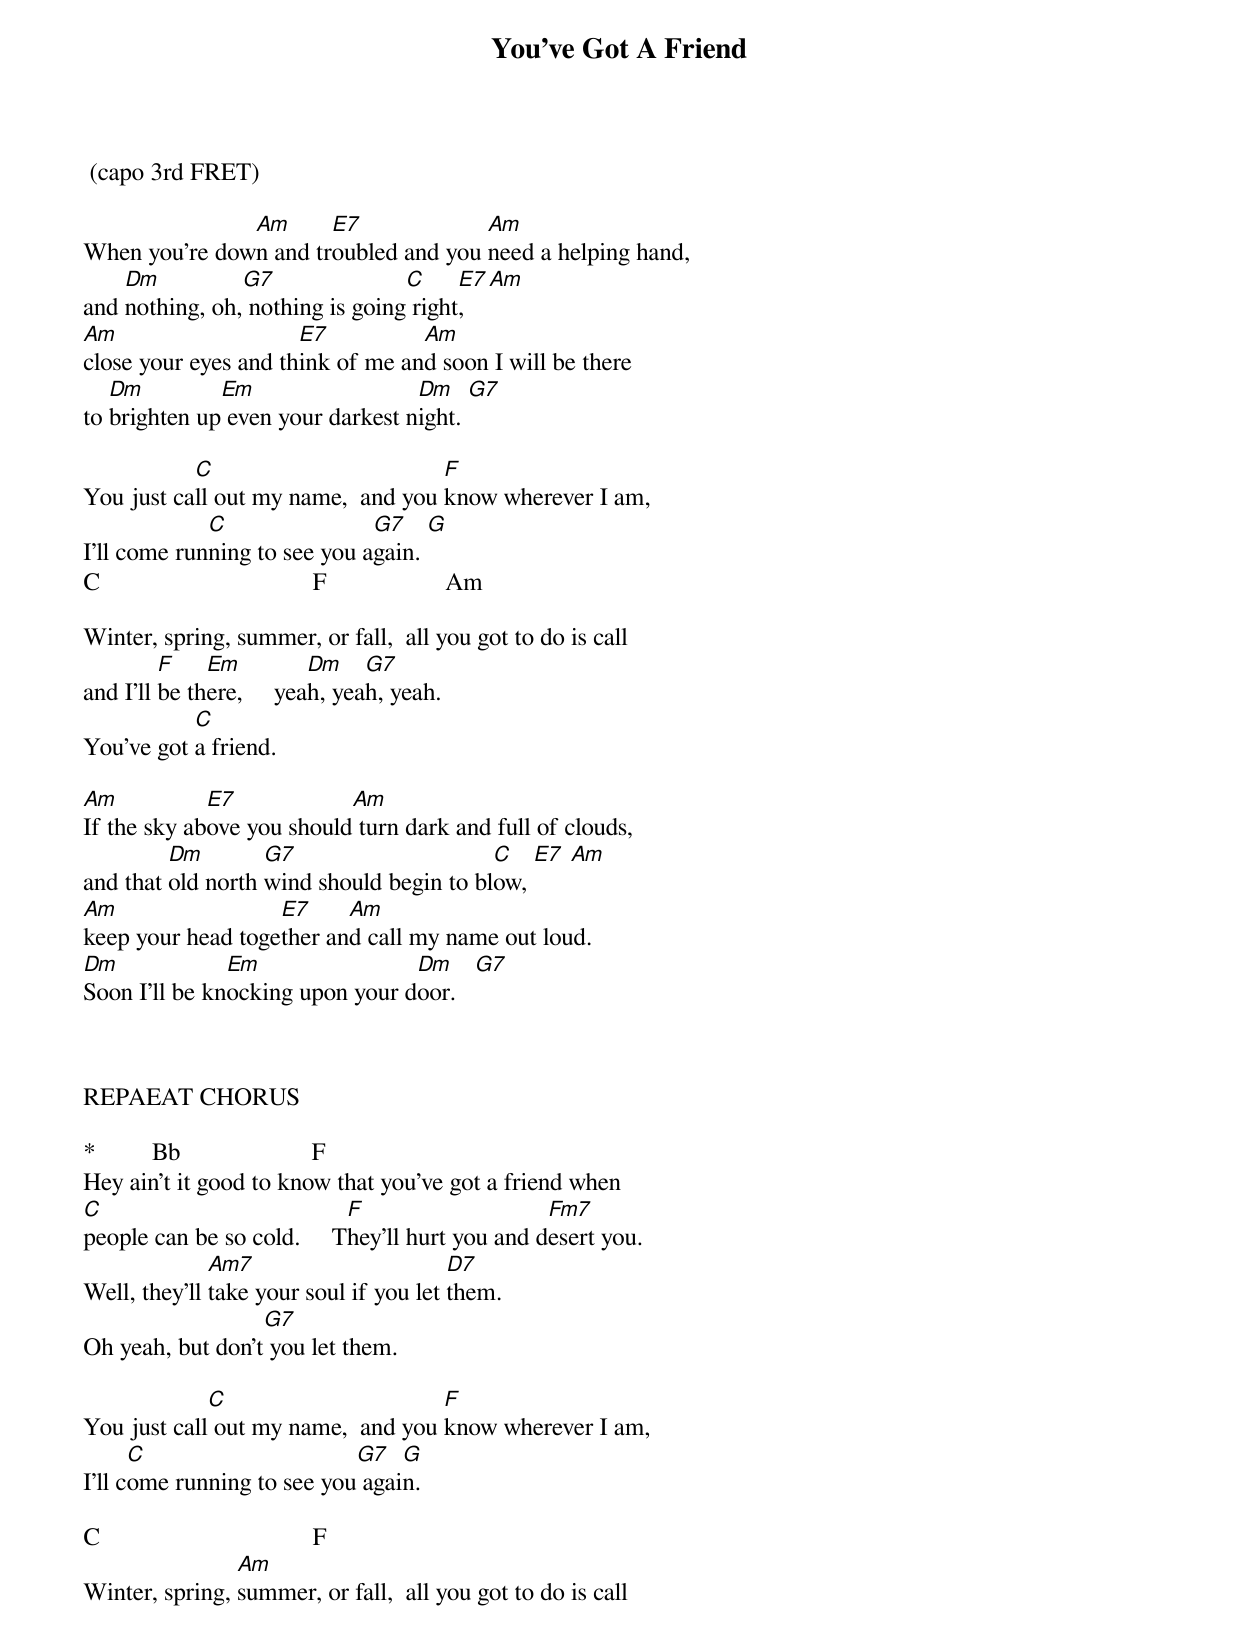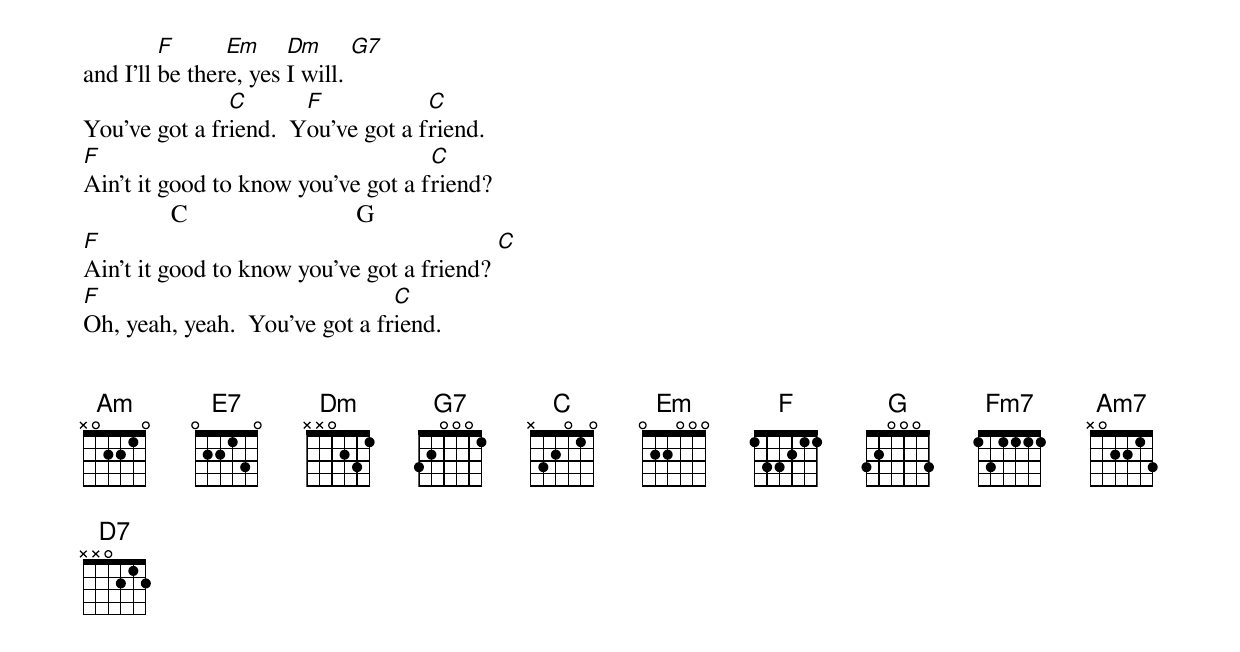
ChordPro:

{title:You've Got A Friend}

 (capo 3rd FRET)

When you're dow[Am]n and tr[E7]oubled and you [Am]need a helping hand,
and [Dm]nothing, oh,[G7] nothing is going[C] right[E7], [Am]
[Am]close your eyes and th[E7]ink of me an[Am]d soon I will be there
to [Dm]brighten up[Em] even your darkest n[Dm]ight. [G7]

You just ca[C]ll out my name,  and you [F]know wherever I am,
I'll come run[C]ning to see you a[G7]gain. [G]
C                                  F                   Am

Winter, spring, summer, or fall,  all you got to do is call
and I'll [F]be th[Em]ere,     yea[Dm]h, yea[G7]h, yeah.
You've got [C]a friend.

[Am]If the sky ab[E7]ove you should[Am] turn dark and full of clouds,
and that [Dm]old north [G7]wind should begin to bl[C]ow, [E7] [Am]
[Am]keep your head toge[E7]ther an[Am]d call my name out loud.
[Dm]Soon I'll be kn[Em]ocking upon your d[Dm]oor.   [G7]



REPAEAT CHORUS

*         Bb                     F
Hey ain't it good to know that you've got a friend when
[C]people can be so cold.     T[F]hey'll hurt you and d[Fm7]esert you.
Well, they'll [Am7]take your soul if you let [D7]them.
Oh yeah, but don't[G7] you let them.

You just call[C] out my name,  and you [F]know wherever I am,
I'll c[C]ome running to see you[G7] agai[G]n.

C                                  F
Winter, spring, [Am]summer, or fall,  all you got to do is call
and I'll [F]be ther[Em]e, yes [Dm]I will. [G7]
You've got a fr[C]iend.  Y[F]ou've got a f[C]riend.
[F]Ain't it good to know you've got a f[C]riend?
              C                           G
[F]Ain't it good to know you've got a friend? [C]
[F]Oh, yeah, yeah.  You've got a fr[C]iend.


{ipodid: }
